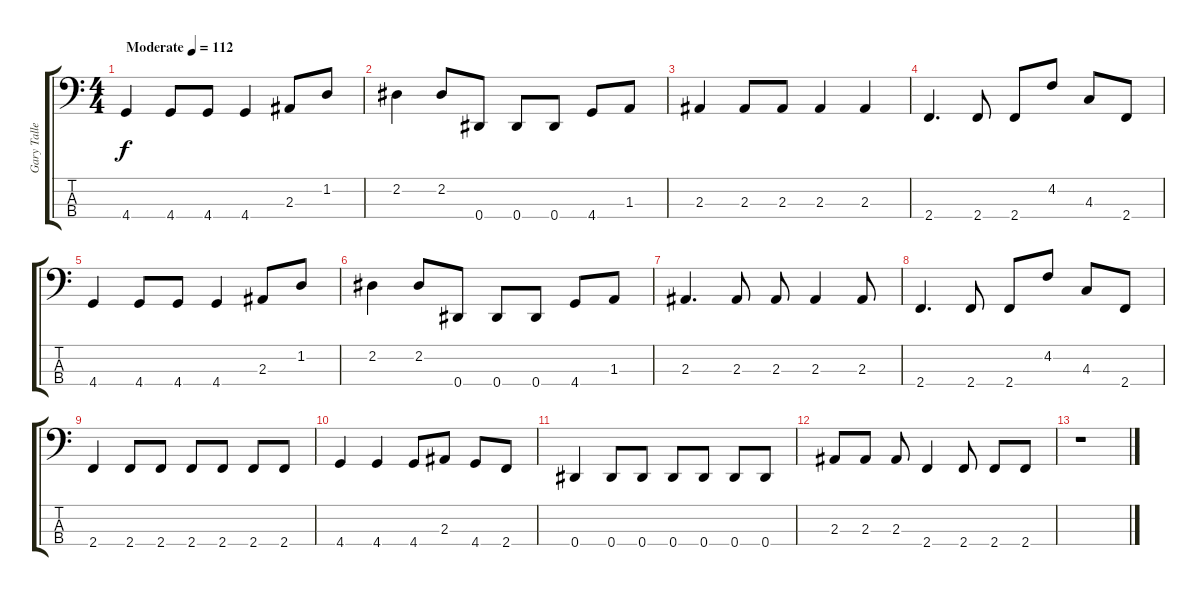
\track ("Gary Tallent (Bass Eb)" "Gary Talle") {instrument fretlessbass}
\staff {score tabs}
\tuning (Gb2 Db2 Ab1 Eb1) {hide}
\ts (4 4)
\tempo (112 "Moderate")
\clef f4
\ks c
4.4.4{dy f instrument fretlessbass} 4.4.8 4.4.8 4.4.4 2.3.8 1.2.8 |
2.2.4 2.2.8 0.4.8 0.4.8 0.4.8 4.4.8 1.3.8 |
2.3.4 2.3.8 2.3.8 2.3.4 2.3.4 |
2.4.4{d} 2.4.8 2.4.8 4.2.8 4.3.8 2.4.8 |
4.4.4 4.4.8 4.4.8 4.4.4 2.3.8 1.2.8 |
2.2.4 2.2.8 0.4.8 0.4.8 0.4.8 4.4.8 1.3.8 |
2.3.4{d} 2.3.8 2.3.8 2.3.4 2.3.8 |
2.4.4{d} 2.4.8 2.4.8 4.2.8 4.3.8 2.4.8 |
2.4.4 2.4.8 2.4.8 2.4.8 2.4.8 2.4.8 2.4.8 |
4.4.4 4.4.4 4.4.8 2.3.8 4.4.8 2.4.8 |
0.4.4 0.4.8 0.4.8 0.4.8 0.4.8 0.4.8 0.4.8 |
2.3.8 2.3.8 2.3.8 2.4.4 2.4.8 2.4.8 2.4.8 |
r.1
